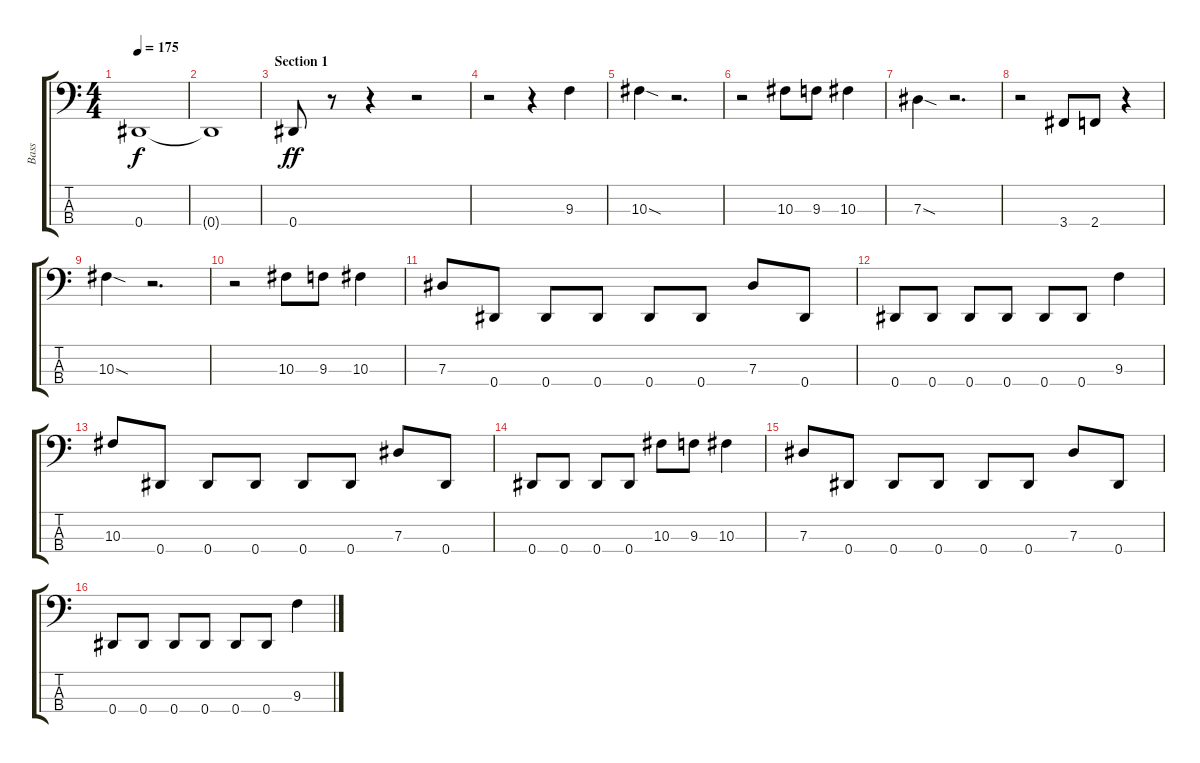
\track ("Bass" "Bass") {instrument electricbasspick}
\staff {score tabs}
\tuning (Gb2 Db2 Ab1 Eb1) {hide}
\ts (4 4)
\tempo 175
\clef f4
\ks c
0.4.1{dy f} |
0.4{t}.1 |
\section ("" "Section 1")
0.4.8{dy ff} r.8 r.4 r.2 |
r.2 r.4 9.3.4 |
10.3{sod}.4 r.2{d} |
r.2 10.3.8 9.3.8 10.3.4 |
7.3{sod}.4 r.2{d} |
r.2 3.4.8 2.4.8 r.4 |
10.3{sod}.4 r.2{d} |
r.2 10.3.8 9.3.8 10.3.4 |
7.3.8 0.4.8 0.4.8 0.4.8 0.4.8 0.4.8 7.3.8 0.4.8 |
0.4.8 0.4.8 0.4.8 0.4.8 0.4.8 0.4.8 9.3.4 |
10.3.8 0.4.8 0.4.8 0.4.8 0.4.8 0.4.8 7.3.8 0.4.8 |
0.4.8 0.4.8 0.4.8 0.4.8 10.3.8 9.3.8 10.3.4 |
7.3.8 0.4.8 0.4.8 0.4.8 0.4.8 0.4.8 7.3.8 0.4.8 |
0.4.8 0.4.8 0.4.8 0.4.8 0.4.8 0.4.8 9.3.4
